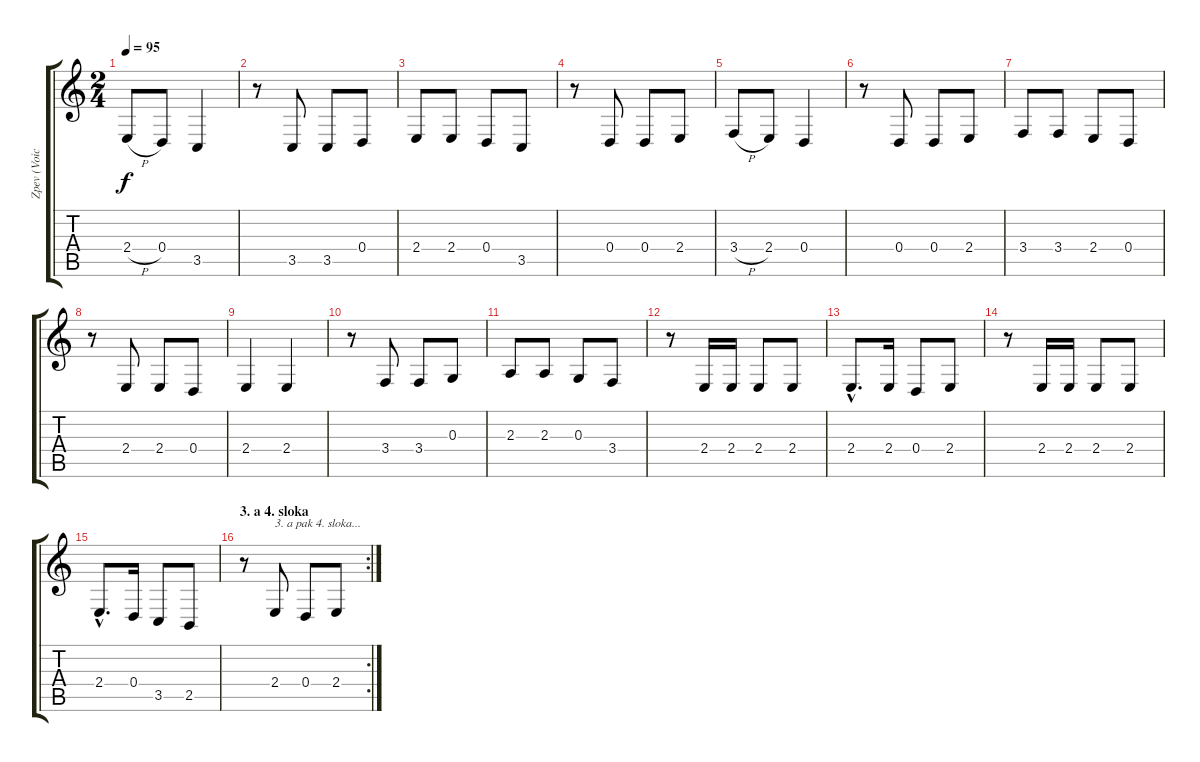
\track ("Zpev (Voice)" "Zpev (Voic") {instrument voiceoohs}
\staff {score tabs}
\tuning (E4 B3 G3 D3 A2 E2) {hide}
\ts (2 4)
\tempo 95
\clef g2
\ks c
2.4{h}.8{dy f} 0.4.8 3.5.4 |
r.8 3.5.8 3.5.8 0.4.8 |
2.4.8 2.4.8 0.4.8 3.5.8 |
r.8 0.4.8 0.4.8 2.4.8 |
3.4{h}.8 2.4.8 0.4.4 |
r.8 0.4.8 0.4.8 2.4.8 |
3.4.8 3.4.8 2.4.8 0.4.8 |
r.8 2.4.8 2.4.8 0.4.8 |
2.4.4 2.4.4 |
r.8 3.4.8 3.4.8 0.3.8 |
2.3.8 2.3.8 0.3.8 3.4.8 |
r.8 2.4.16 2.4.16 2.4.8 2.4.8 |
2.4{hac}.8{d} 2.4.16 0.4.8 2.4.8 |
r.8 2.4.16 2.4.16 2.4.8 2.4.8 |
2.4{hac}.8{d} 0.4.16 3.5.8 2.5.8 |
\rc 2
\section ("" "3. a 4. sloka")
r.8 2.4.8{txt "3. a pak 4. sloka..."} 0.4.8 2.4.8
